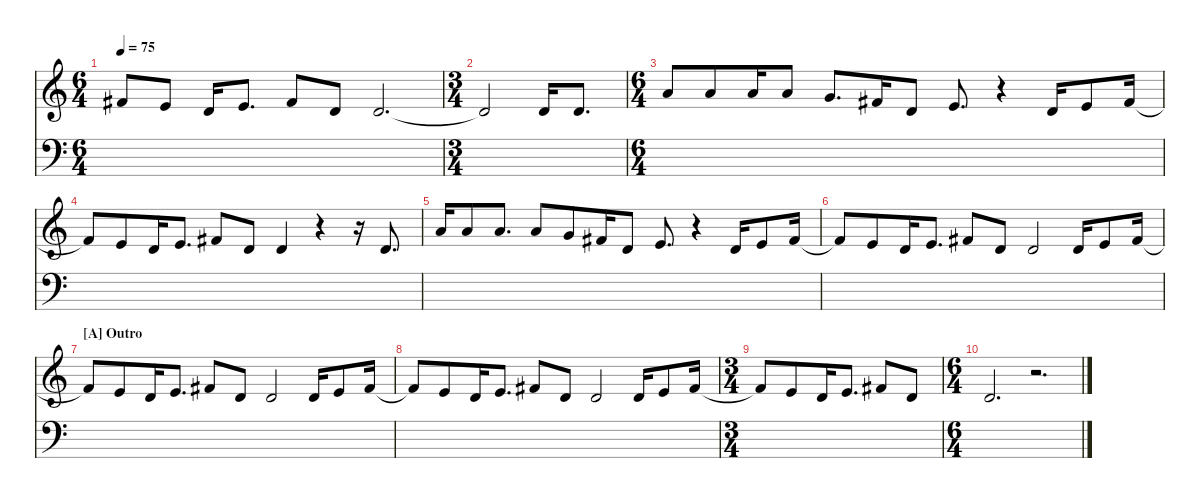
\defaultSystemsLayout 4
\hideDynamics
\bracketExtendMode nobrackets
\singleTrackTrackNamePolicy hidden
\multiTrackTrackNamePolicy hidden
\otherSystemsTrackNameOrientation horizontal
\track ("Vocals" "A-Piano") {instrument acousticgrandpiano}
\staff {score}
\tuning (E4 B3 G3 D3 A2 E2)
\ts (6 4)
\tempo 75
\clef g2
\scale
0.160045
\ks c
7.2{t acc #}.8{dy f} 5.2.8 3.2.16 5.2.8{d} 2.1{acc #}.8 3.2.8 3.2.2{d} |
\ts (3 4)
\beaming (8 3 3)
\scale
0.150401 3.2{t}.2 3.2.16 3.2.8{d} |
\ts (6 4)
\beaming (8 3 3 3 3)
5.1.8 5.1.8 5.1.16 5.1.8 3.1.8{d} 2.1{acc #}.16 3.2.8 0.1.8{d} r.4 3.2.16 5.2.8 7.2{acc #}.16 |
7.2{t acc #}.8 5.2.8 3.2.16 5.2.8{d} 2.1{acc #}.8 3.2.8 3.2.4 r.4 r.16 3.2.8{d} |
5.1.16 5.1.8 5.1.8{d} 5.1.8 3.1.8 2.1{acc #}.16 3.2.8 0.1.8{d} r.4 3.2.16 5.2.8 7.2{acc #}.16 |
7.2{t acc #}.8 5.2.8 3.2.16 5.2.8{d} 2.1{acc #}.8 3.2.8 3.2.2 3.2.16 5.2.8 7.2{acc #}.16 |
\section ("A" "Outro")
7.2{t acc #}.8 5.2.8 3.2.16 5.2.8{d} 2.1{acc #}.8 3.2.8 3.2.2 3.2.16 5.2.8 7.2{acc #}.16 |
7.2{t acc #}.8 5.2.8 3.2.16 5.2.8{d} 2.1{acc #}.8 3.2.8 3.2.2 3.2.16 5.2.8 7.2{acc #}.16 |
\ts (3 4)
\beaming (8 3 3 3 3)
7.2{t acc #}.8 5.2.8 3.2.16 5.2.8{d} 2.1{acc #}.8 3.2.8 |
\ts (6 4)
\beaming (8 3 3 3 3)
3.2.2{d} r.2{d} |
|
|
|
|
\staff {score}
\tuning (E4 B3 G3 D3 A2 E2)
\clef f4
\ottava regular
\simile none
\ks c
|
|
|
|
|
|
|
|
|
|
|
|
|
|
